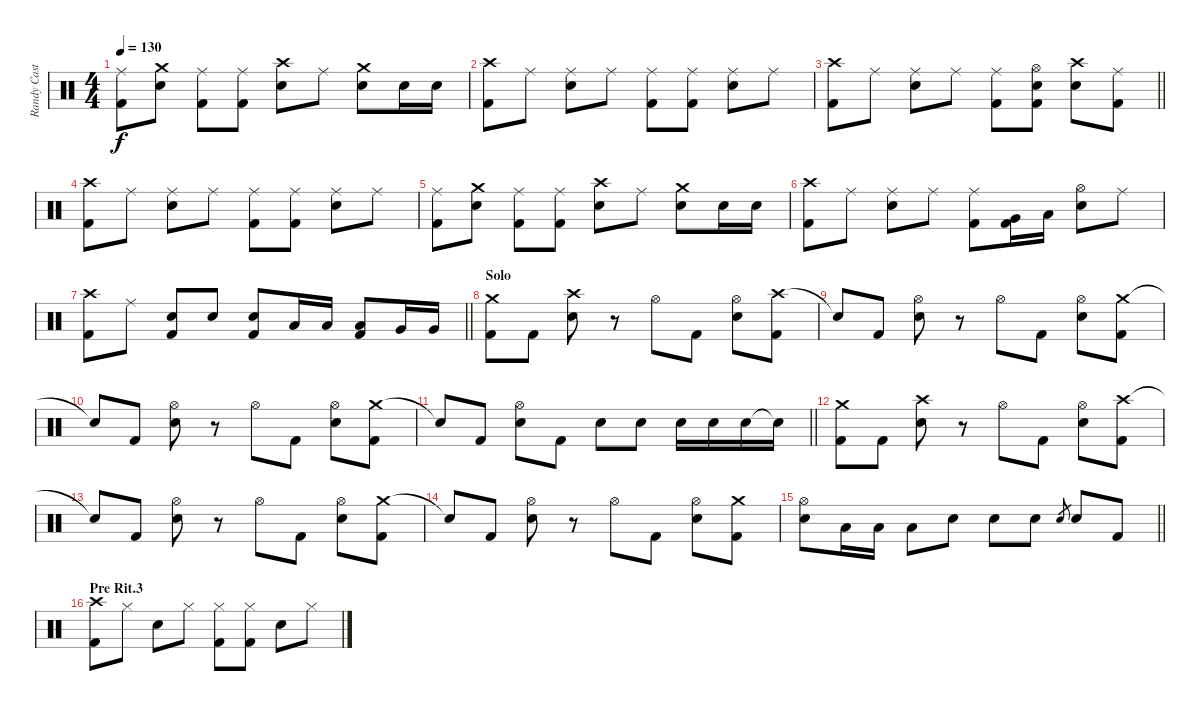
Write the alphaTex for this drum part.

\track ("Randy Castillo" "Randy Cast") {instrument percussion}
\staff {score}
\articulation defaults
\ts (4 4)
\tempo 130
\clef neutral
\ks c
("Ride (middle)" "Kick (hit) 2").8{dy f} ("Crash medium (hit)" "Snare (hit) 2").8 ("Ride (middle)" "Kick (hit) 2").8 ("Ride (middle)" "Kick (hit) 2").8 ("Crash high (hit)" "Snare (hit) 2").8 "Ride (middle)".8 ("Crash medium (hit)" "Snare (hit) 2").8 "Snare (hit) 2".16 "Snare (hit) 2".16 |
("Crash high (hit)" "Kick (hit) 2").8 "Ride (middle)".8 ("Ride (middle)" "Snare (hit) 2").8 "Ride (middle)".8 ("Ride (middle)" "Kick (hit) 2").8 ("Ride (middle)" "Kick (hit) 2").8 ("Ride (middle)" "Snare (hit) 2").8 "Ride (middle)".8 |
\barLineRight lightlight
("Crash high (hit)" "Kick (hit) 2").8 "Ride (middle)".8 ("Ride (middle)" "Snare (hit) 2").8 "Ride (middle)".8 ("Ride (middle)" "Kick (hit) 2").8 ("Hi-Hat (open)" "Snare (hit) 2" "Kick (hit) 2").8 ("Crash high (hit)" "Snare (hit) 2").8 ("Ride (middle)" "Kick (hit) 2").8 |
\section ("" "")
("Crash high (hit)" "Kick (hit) 2").8 "Ride (middle)".8 ("Ride (middle)" "Snare (hit) 2").8 "Ride (middle)".8 ("Ride (middle)" "Kick (hit) 2").8 ("Ride (middle)" "Kick (hit) 2").8 ("Ride (middle)" "Snare (hit) 2").8 "Ride (middle)".8 |
("Ride (middle)" "Kick (hit) 2").8 ("Crash medium (hit)" "Snare (hit) 2").8 ("Ride (middle)" "Kick (hit) 2").8 ("Ride (middle)" "Kick (hit) 2").8 ("Crash high (hit)" "Snare (hit) 2").8 "Ride (middle)".8 ("Crash medium (hit)" "Snare (hit) 2").8 "Snare (hit) 2".16 "Snare (hit) 2".16 |
("Crash high (hit)" "Kick (hit) 2").8 "Ride (middle)".8 ("Ride (middle)" "Snare (hit) 2").8 "Ride (middle)".8 ("Ride (middle)" "Kick (hit) 2").8 ("Very Low Tom (hit)" "Kick (hit) 2").16 "Low Tom (hit)".16 ("Hi-Hat (open)" "Snare (hit) 2").8 "Ride (middle)".8 |
\barLineRight lightlight
("Crash high (hit)" "Kick (hit) 2").8 "Ride (middle)".8 ("Snare (hit) 2" "Kick (hit) 2").8 "Snare (hit) 2".8 ("Snare (hit) 2" "Kick (hit) 2").8 "Low Tom (hit)".16 "Low Tom (hit)".16 ("Low Tom (hit)" "Kick (hit) 2").8 "Very Low Tom (hit)".16 "Very Low Tom (hit)".16 |
\section ("" "Solo")
("Crash medium (hit)" "Kick (hit) 2").8 "Kick (hit) 2".8 ("Crash high (hit)" "Snare (hit) 2").8 r.8 "Hi-Hat (open)".8 "Kick (hit) 2".8 ("Hi-Hat (open)" "Snare (hit) 2").8 ("Crash high (hit)" "Kick (hit) 2").8 |
"Snare (hit)"{t}.8 "Kick (hit) 2".8 ("Hi-Hat (open)" "Snare (hit) 2").8 r.8 "Hi-Hat (open)".8 "Kick (hit) 2".8 ("Hi-Hat (open)" "Snare (hit) 2").8 ("Crash medium (hit)" "Kick (hit) 2").8 |
"Snare (hit)"{t}.8 "Kick (hit) 2".8 ("Hi-Hat (open)" "Snare (hit) 2").8 r.8 "Hi-Hat (open)".8 "Kick (hit) 2".8 ("Hi-Hat (open)" "Snare (hit) 2").8 ("Crash medium (hit)" "Kick (hit) 2").8 |
\barLineRight lightlight "Snare (hit)"{t}.8 "Kick (hit) 2".8
("Hi-Hat (open)" "Snare (hit) 2").8 "Kick (hit) 2".8 "Snare (hit) 2".8 "Snare (hit) 2".8 "Snare (hit) 2".16 "Snare (hit) 2".16 "Snare (hit) 2".16 "Snare (hit) 2"{t}.16 |
\section ("" "")
("Crash medium (hit)" "Kick (hit) 2").8 "Kick (hit) 2".8 ("Crash high (hit)" "Snare (hit) 2").8 r.8 "Hi-Hat (open)".8 "Kick (hit) 2".8 ("Hi-Hat (open)" "Snare (hit) 2").8 ("Crash high (hit)" "Kick (hit) 2").8 |
"Snare (hit)"{t}.8 "Kick (hit) 2".8 ("Hi-Hat (open)" "Snare (hit) 2").8 r.8 "Hi-Hat (open)".8 "Kick (hit) 2".8 ("Hi-Hat (open)" "Snare (hit) 2").8 ("Crash medium (hit)" "Kick (hit) 2").8 |
"Snare (hit)"{t}.8 "Kick (hit) 2".8 ("Hi-Hat (open)" "Snare (hit) 2").8 r.8 "Hi-Hat (open)".8 "Kick (hit) 2".8 ("Hi-Hat (open)" "Snare (hit) 2").8 ("Crash medium (hit)" "Kick (hit) 2").8 |
\barLineRight lightlight
("Hi-Hat (open)" "Snare (hit) 2").8 "Low Tom (hit)".16 "Low Tom (hit)".16 "Low Tom (hit)".8 "Snare (hit) 2".8 "Snare (hit) 2".8 "Snare (hit) 2".8 "Electric Snare (hit)".8{gr} "Snare (hit) 2".8 "Kick (hit) 2".8 |
\section ("" "Pre Rit.3")
("Crash high (hit)" "Kick (hit) 2").8 "Hi-Hat (closed)".8 "Snare (hit) 2".8 "Hi-Hat (closed)".8 ("Hi-Hat (closed)" "Kick (hit) 2").8 ("Hi-Hat (closed)" "Kick (hit) 2").8 "Snare (hit) 2".8 "Hi-Hat (closed)".8
